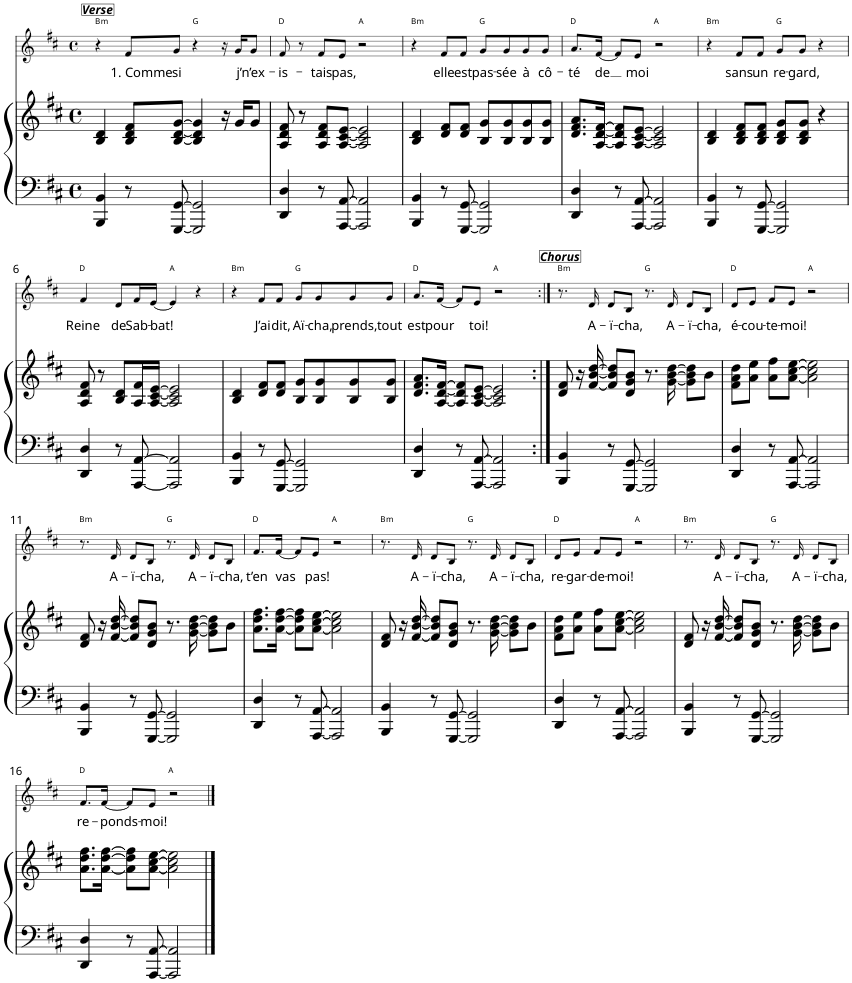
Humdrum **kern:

**kern	**kern	**kern	**text	**harte
*part2	*part2	*part1	*part1	*part1
*staff3	*staff2	*staff1	*staff1	*
*I"Piano	*	*I"Voice	*	*
*I'Pno	*	*	*	*
*	*	*stria5	*	*
*clefF4	*clefG2	*clefG2	*	*
*k[f#c#]	*k[f#c#]	*k[f#c#]	*	*
*M4/4	*M4/4	*M4/4	*	*
*met(c)	*met(c)	*met(c)	*	*
=1	=1	=1	=1	=1
!	!	!LO:TX:a:Bi:t=Verse	!	!LO:H:kt=m
4BBB/ 4BB/	4B/ 4d/	4r	.	B:min
!	!	!	!LO:LY:b	!
8r	8B/ 8d/ 8f#/L	8f#/L	1. Comme	.
!	!	!	!LO:LY:b	!
[8GGG/ [8GG/	[8B/ [8d/ [8g/J	8g/J	si	.
2GGG/] 2GG/]	4B/] 4d/] 4g/]	4r	.	G:maj
.	16r	16r	.	.
!	!	!	!LO:LY:b	!
.	16g/KL	16g/KL	j’	.
!	!	!	!LO:LY:b	!
.	8g/J	8g/J	n’ex-	.
=2	=2	=2	=2	=2
!	!	!	!LO:LY:b	!
4DD/ 4D/	8A/ 8d/ 8f#/	8f#/	-is-	D:maj
.	8r	8r	.	.
!	!	!	!LO:LY:b	!
8r	8A/ 8d/ 8f#/L	8f#/L	-tais	.
!	!	!	!LO:LY:b	!
[8AAA/ [8AA/	[8A/ [8c#/ [8e/J	8e/J	pas,	.
2AAA/] 2AA/]	2A/] 2c#/] 2e/]	2r	.	A:maj
=3	=3	=3	=3	=3
!	!	!	!	!LO:H:kt=m
4BBB/ 4BB/	4B/ 4d/	4r	.	B:min
!	!	!	!LO:LY:b	!
8r	8d/ 8f#/L	8f#/L	elle	.
!	!	!	!LO:LY:b	!
[8GGG/ [8GG/	8d/ 8f#/J	8f#/J	est	.
!	!	!	!LO:LY:b	!
2GGG/] 2GG/]	8B/ 8g/L	8g/L	pas-	G:maj
!	!	!	!LO:LY:b	!
.	8B/ 8g/	8g/	-sée	.
!	!	!	!LO:LY:b	!
.	8B/ 8g/	8g/	à	.
!	!	!	!LO:LY:b	!
.	8B/ 8g/J	8g/J	cô-	.
=4	=4	=4	=4	=4
!	!	!	!LO:LY:b	!
4DD/ 4D/	8.d/ 8.f#/ 8.a/L	8.a/L	-té	D:maj
!	!	!	!LO:LY:b	!
.	[16A/ [16d/ [16f#/Jk	[16f#/Jk	de	.
8r	8A/] 8d/] 8f#/]L	8f#/L]	.	.
!	!	!	!LO:LY:b	!
[8AAA/ [8AA/	[8A/ [8c#/ [8e/J	8e/J	moi	.
2AAA/] 2AA/]	2A/] 2c#/] 2e/]	2r	.	A:maj
=5	=5	=5	=5	=5
!	!	!	!	!LO:H:kt=m
4BBB/ 4BB/	4B/ 4d/	4r	.	B:min
!	!	!	!LO:LY:b	!
8r	8B/ 8d/ 8f#/L	8f#/L	sans	.
!	!	!	!LO:LY:b	!
[8GGG/ [8GG/	8B/ 8d/ 8f#/J	8f#/J	un	.
!	!	!	!LO:LY:b	!
2GGG/] 2GG/]	8B/ 8d/ 8g/L	8g/L	re-	G:maj
!	!	!	!LO:LY:b	!
.	8B/ 8d/ 8g/J	8g/J	-gard,	.
.	4r	4r	.	.
!!LO:LB:g=z
=6	=6	=6	=6	=6
!	!	!	!LO:LY:b	!
4DD/ 4D/	8A/ 8d/ 8f#/	4f#/	Reine	D:maj
.	8r	.	.	.
!	!	!	!LO:LY:b	!
8r	8B/ 8d/L	8d/L	de	.
!	!	!	!LO:LY:b	!
[8AAA/ [8AA/	16A/ 16f#/L	16f#/L	Sab-	.
!	!	!	!LO:LY:b	!
.	[16A/ [16c#/ [16e/JJ	[16e/JJ	-bat!	.
2AAA/] 2AA/]	2A/] 2c#/] 2e/]	4e/]	.	A:maj
.	.	4r	.	.
=7	=7	=7	=7	=7
!	!	!	!	!LO:H:kt=m
4BBB/ 4BB/	4B/ 4d/	4r	.	B:min
!	!	!	!LO:LY:b	!
8r	8d/ 8f#/L	8f#/L	J’ai	.
!	!	!	!LO:LY:b	!
[8GGG/ [8GG/	8d/ 8f#/J	8f#/J	dit,	.
!	!	!	!LO:LY:b	!
2GGG/] 2GG/]	8B/ 8g/L	8g/L	Aï-	G:maj
!	!	!	!LO:LY:b	!
.	8B/ 8g/	8g/	-cha,	.
!	!	!	!LO:LY:b	!
.	8B/ 8g/	8g/	prends,	.
!	!	!	!LO:LY:b	!
.	8B/ 8g/J	8g/J	tout	.
=8	=8	=8	=8	=8
!	!	!	!LO:LY:b	!
4DD/ 4D/	8.d/ 8.f#/ 8.a/L	8.a/L	est	D:maj
!	!	!	!LO:LY:b	!
.	[16A/ [16d/ [16f#/Jk	[16f#/Jk	pour	.
8r	8A/] 8d/] 8f#/]L	8f#/L]	.	.
!	!	!	!LO:LY:b	!
[8AAA/ [8AA/	[8A/ [8c#/ [8e/J	8e/J	toi!	.
2AAA/] 2AA/]	2A/] 2c#/] 2e/]	2r	.	A:maj
=9:|!	=9:|!	=9:|!	=9:|!	=9:|!
!	!	!LO:TX:a:Bi:t=Chorus	!	!LO:H:kt=m
4BBB/ 4BB/	8d/ 8f#/	8.r	.	B:min
.	16r	.	.	.
!	!	!	!LO:LY:b	!
.	[16f#/ [16b/ [16dd/	16d/	A-	.
!	!	!	!LO:LY:b	!
8r	8f#/] 8b/] 8dd/]L	8d/L	-ï-	.
!	!	!	!LO:LY:b	!
[8GGG/ [8GG/	8d/ 8g/ 8b/J	8B/J	-cha,	.
2GGG/] 2GG/]	8.r	8.r	.	G:maj
!	!	!	!LO:LY:b	!
.	[16g\ [16b\ [16dd\	16d/	A-	.
!	!	!	!LO:LY:b	!
.	8g\] 8b\] 8dd\]L	8d/L	-ï-	.
!	!	!	!LO:LY:b	!
.	8b\J	8B/J	-cha,	.
=10	=10	=10	=10	=10
!	!	!	!LO:LY:b	!
4DD/ 4D/	8f#\ 8a\ 8dd\L	8d/L	é-	D:maj
!	!	!	!LO:LY:b	!
.	8a\ 8ee\J	8e/J	-cou-	.
!	!	!	!LO:LY:b	!
8r	8a\ 8ff#\L	8f#/L	-te-	.
!	!	!	!LO:LY:b	!
[8AAA/ [8AA/	[8a\ [8cc#\ [8ee\J	8e/J	-moi!	.
2AAA/] 2AA/]	2a\] 2cc#\] 2ee\]	2r	.	A:maj
!!LO:LB:g=z
=11	=11	=11	=11	=11
!	!	!	!	!LO:H:kt=m
4BBB/ 4BB/	8d/ 8f#/	8.r	.	B:min
.	16r	.	.	.
!	!	!	!LO:LY:b	!
.	[16f#/ [16b/ [16dd/	16d/	A-	.
!	!	!	!LO:LY:b	!
8r	8f#/] 8b/] 8dd/]L	8d/L	-ï-	.
!	!	!	!LO:LY:b	!
[8GGG/ [8GG/	8d/ 8g/ 8b/J	8B/J	-cha,	.
2GGG/] 2GG/]	8.r	8.r	.	G:maj
!	!	!	!LO:LY:b	!
.	[16g\ [16b\ [16dd\	16d/	A-	.
!	!	!	!LO:LY:b	!
.	8g\] 8b\] 8dd\]L	8d/L	-ï-	.
!	!	!	!LO:LY:b	!
.	8b\J	8B/J	-cha,	.
=12	=12	=12	=12	=12
!	!	!	!LO:LY:b	!
4DD/ 4D/	8.a\ 8.dd\ 8.ff#\L	8.f#/L	-t’en	D:maj
!	!	!	!LO:LY:b	!
.	[16a\ [16dd\ [16ff#\Jk	[16f#/Jk	vas	.
8r	8a\] 8dd\] 8ff#\]L	8f#/L]	.	.
!	!	!	!LO:LY:b	!
[8AAA/ [8AA/	[8a\ [8cc#\ [8ee\J	8e/J	pas!	.
2AAA/] 2AA/]	2a\] 2cc#\] 2ee\]	2r	.	A:maj
=13	=13	=13	=13	=13
!	!	!	!	!LO:H:kt=m
4BBB/ 4BB/	8d/ 8f#/	8.r	.	B:min
.	16r	.	.	.
!	!	!	!LO:LY:b	!
.	[16f#/ [16b/ [16dd/	16d/	A-	.
!	!	!	!LO:LY:b	!
8r	8f#/] 8b/] 8dd/]L	8d/L	-ï-	.
!	!	!	!LO:LY:b	!
[8GGG/ [8GG/	8d/ 8g/ 8b/J	8B/J	-cha,	.
2GGG/] 2GG/]	8.r	8.r	.	G:maj
!	!	!	!LO:LY:b	!
.	[16g\ [16b\ [16dd\	16d/	A-	.
!	!	!	!LO:LY:b	!
.	8g\] 8b\] 8dd\]L	8d/L	-ï-	.
!	!	!	!LO:LY:b	!
.	8b\J	8B/J	-cha,	.
=14	=14	=14	=14	=14
!	!	!	!LO:LY:b	!
4DD/ 4D/	8f#\ 8a\ 8dd\L	8d/L	re-	D:maj
!	!	!	!LO:LY:b	!
.	8a\ 8ee\J	8e/J	-gar-	.
!	!	!	!LO:LY:b	!
8r	8a\ 8ff#\L	8f#/L	-de-	.
!	!	!	!LO:LY:b	!
[8AAA/ [8AA/	[8a\ [8cc#\ [8ee\J	8e/J	-moi!	.
2AAA/] 2AA/]	2a\] 2cc#\] 2ee\]	2r	.	A:maj
=15	=15	=15	=15	=15
!	!	!	!	!LO:H:kt=m
4BBB/ 4BB/	8d/ 8f#/	8.r	.	B:min
.	16r	.	.	.
!	!	!	!LO:LY:b	!
.	[16f#/ [16b/ [16dd/	16d/	A-	.
!	!	!	!LO:LY:b	!
8r	8f#/] 8b/] 8dd/]L	8d/L	-ï-	.
!	!	!	!LO:LY:b	!
[8GGG/ [8GG/	8d/ 8g/ 8b/J	8B/J	-cha,	.
2GGG/] 2GG/]	8.r	8.r	.	G:maj
!	!	!	!LO:LY:b	!
.	[16g\ [16b\ [16dd\	16d/	A-	.
!	!	!	!LO:LY:b	!
.	8g\] 8b\] 8dd\]L	8d/L	-ï-	.
!	!	!	!LO:LY:b	!
.	8b\J	8B/J	-cha,	.
!!LO:LB:g=z
=16	=16	=16	=16	=16
!	!	!	!LO:LY:b	!
4DD/ 4D/	8.a\ 8.dd\ 8.ff#\L	8.f#/L	-re-	D:maj
!	!	!	!LO:LY:b	!
.	[16a\ [16dd\ [16ff#\Jk	[16f#/Jk	-ponds-	.
8r	8a\] 8dd\] 8ff#\]L	8f#/L]	.	.
!	!	!	!LO:LY:b	!
[8AAA/ [8AA/	[8a\ [8cc#\ [8ee\J	8e/J	-moi!	.
2AAA/] 2AA/]	2a\] 2cc#\] 2ee\]	2r	.	A:maj
==	==	==	==	==
*-	*-	*-	*-	*-
